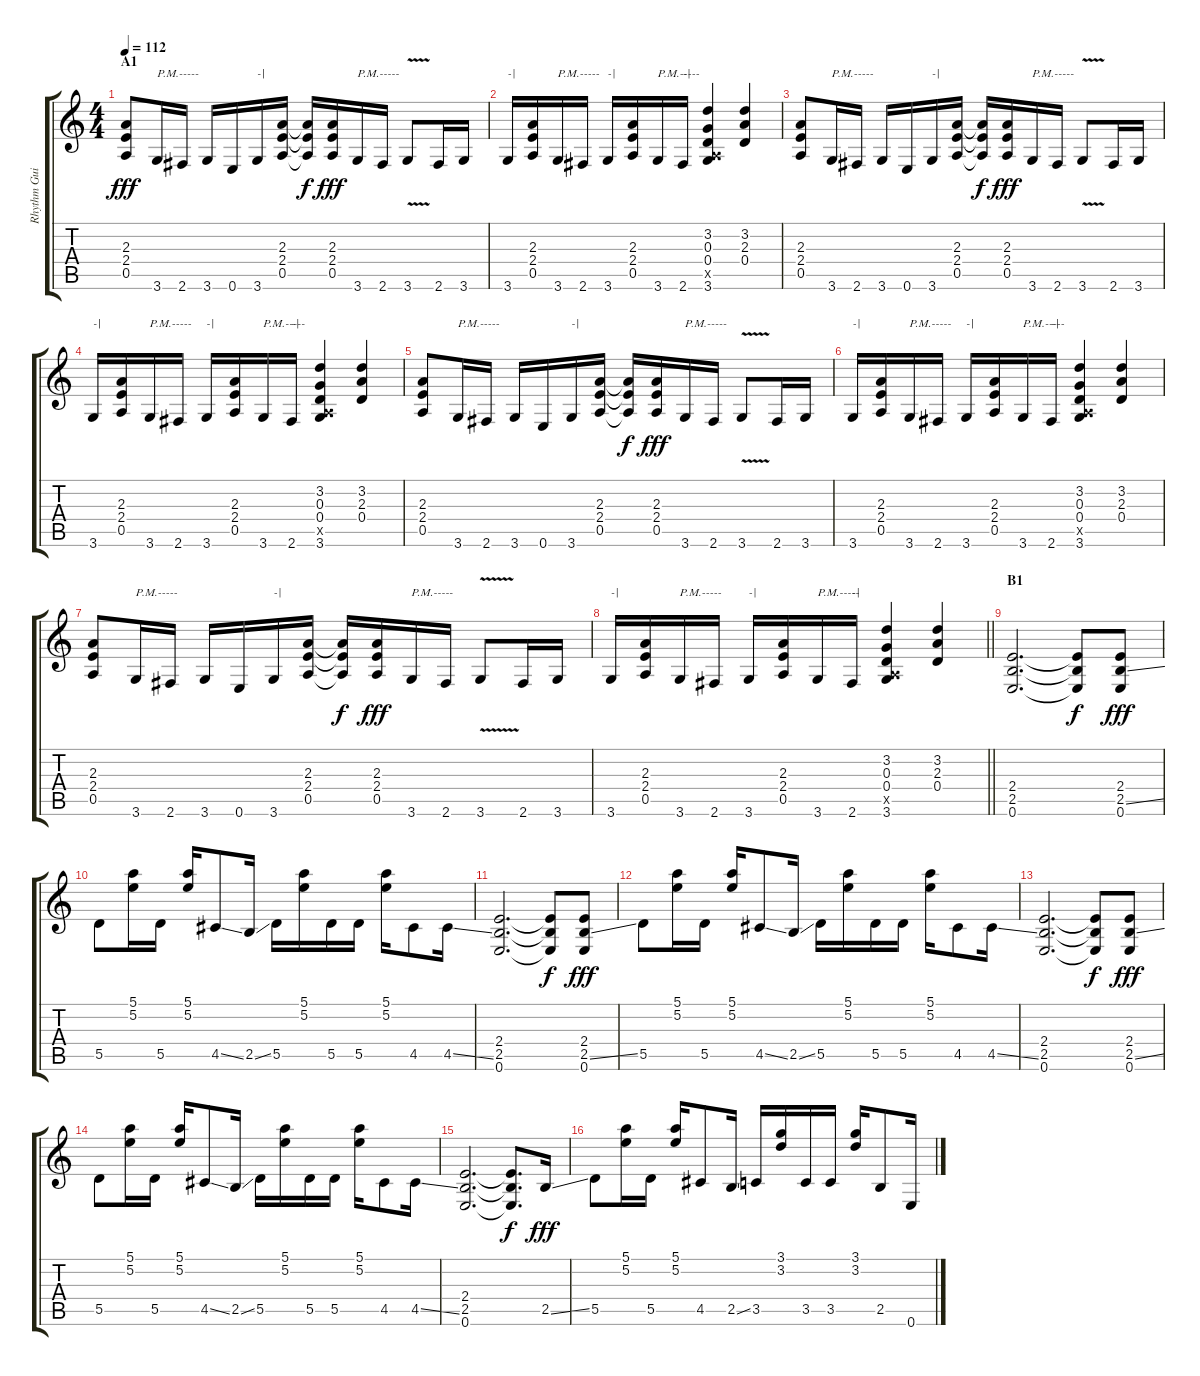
\track ("Rhythm Guitar" "Rhythm Gui") {instrument distortionguitar}
\staff {score tabs}
\tuning (E4 B3 G3 D3 A2 E2) {hide}
\ts (4 4)
\section ("" "A1")
\tempo 112
\clef g2
\ks c
(2.3 2.4 0.5).8{dy fff instrument distortionguitar} 3.6.16{txt "P.M.-----"} 2.6.16 3.6.16 0.6.16 3.6.16{txt "-|"} (2.3 2.4 0.5).16 (2.3{t} 2.4{t} 0.5{t}).16{dy f} (2.3 2.4 0.5).16{dy fff} 3.6.16{txt "P.M.-----"} 2.6.16 3.6{v}.8 2.6.16 3.6.16 |
3.6.16{txt "-|"} (2.3 2.4 0.5).16 3.6.16{txt "P.M.-----"} 2.6.16 3.6.16{txt "-|"} (2.3 2.4 0.5).16 3.6.16{txt "P.M.-----"} 2.6.16{txt "-|"} (3.2 0.3 0.4 0.5{x} 3.6).4 (3.2 2.3 0.4).4 |
(2.3 2.4 0.5).8 3.6.16{txt "P.M.-----"} 2.6.16 3.6.16 0.6.16 3.6.16{txt "-|"} (2.3 2.4 0.5).16 (2.3{t} 2.4{t} 0.5{t}).16{dy f} (2.3 2.4 0.5).16{dy fff} 3.6.16{txt "P.M.-----"} 2.6.16 3.6{v}.8 2.6.16 3.6.16 |
3.6.16{txt "-|"} (2.3 2.4 0.5).16 3.6.16{txt "P.M.-----"} 2.6.16 3.6.16{txt "-|"} (2.3 2.4 0.5).16 3.6.16{txt "P.M.-----"} 2.6.16{txt "-|"} (3.2 0.3 0.4 0.5{x} 3.6).4 (3.2 2.3 0.4).4 |
(2.3 2.4 0.5).8 3.6.16{txt "P.M.-----"} 2.6.16 3.6.16 0.6.16 3.6.16{txt "-|"} (2.3 2.4 0.5).16 (2.3{t} 2.4{t} 0.5{t}).16{dy f} (2.3 2.4 0.5).16{dy fff} 3.6.16{txt "P.M.-----"} 2.6.16 3.6{v}.8 2.6.16 3.6.16 |
3.6.16{txt "-|"} (2.3 2.4 0.5).16 3.6.16{txt "P.M.-----"} 2.6.16 3.6.16{txt "-|"} (2.3 2.4 0.5).16 3.6.16{txt "P.M.-----"} 2.6.16{txt "-|"} (3.2 0.3 0.4 0.5{x} 3.6).4 (3.2 2.3 0.4).4 |
(2.3 2.4 0.5).8 3.6.16{txt "P.M.-----"} 2.6.16 3.6.16 0.6.16 3.6.16{txt "-|"} (2.3 2.4 0.5).16 (2.3{t} 2.4{t} 0.5{t}).16{dy f} (2.3 2.4 0.5).16{dy fff} 3.6.16{txt "P.M.-----"} 2.6.16 3.6{v}.8 2.6.16 3.6.16 |
\barLineRight lightlight
3.6.16{txt "-|"} (2.3 2.4 0.5).16 3.6.16{txt "P.M.-----"} 2.6.16 3.6.16{txt "-|"} (2.3 2.4 0.5).16 3.6.16{txt "P.M.-----"} 2.6.16{txt "-|"} (3.2 0.3 0.4 0.5{x} 3.6).4 (3.2 2.3 0.4).4 |
\section ("" "B1")
(2.4 2.5 0.6).2{d} (2.4{t} 2.5{t} 0.6{t}).8{dy f} (2.4 2.5{ss} 0.6).8{dy fff} |
5.5.8 (5.1 5.2).16 5.5.16 (5.1 5.2).16 4.5{ss}.8 2.5{ss}.16 5.5.16 (5.1 5.2).16 5.5.16 5.5.16 (5.1 5.2).16 4.5.8 4.5{ss}.16 |
(2.4 2.5 0.6).2{d} (2.4{t} 2.5{t} 0.6{t}).8{dy f} (2.4 2.5{ss} 0.6).8{dy fff} |
5.5.8 (5.1 5.2).16 5.5.16 (5.1 5.2).16 4.5{ss}.8 2.5{ss}.16 5.5.16 (5.1 5.2).16 5.5.16 5.5.16 (5.1 5.2).16 4.5.8 4.5{ss}.16 |
(2.4 2.5 0.6).2{d} (2.4{t} 2.5{t} 0.6{t}).8{dy f} (2.4 2.5{ss} 0.6).8{dy fff} |
5.5.8 (5.1 5.2).16 5.5.16 (5.1 5.2).16 4.5{ss}.8 2.5{ss}.16 5.5.16 (5.1 5.2).16 5.5.16 5.5.16 (5.1 5.2).16 4.5.8 4.5{ss}.16 |
(2.4 2.5 0.6).2{d} (2.4{t} 2.5{t} 0.6{t}).8{d dy f} 2.5{ss}.16{dy fff} |
5.5.8 (5.1 5.2).16 5.5.16 (5.1 5.2).16 4.5.8 2.5{ss}.16 3.5.16 (3.1 3.2).16 3.5.16 3.5.16 (3.1 3.2).16 2.5.8 0.6.16
